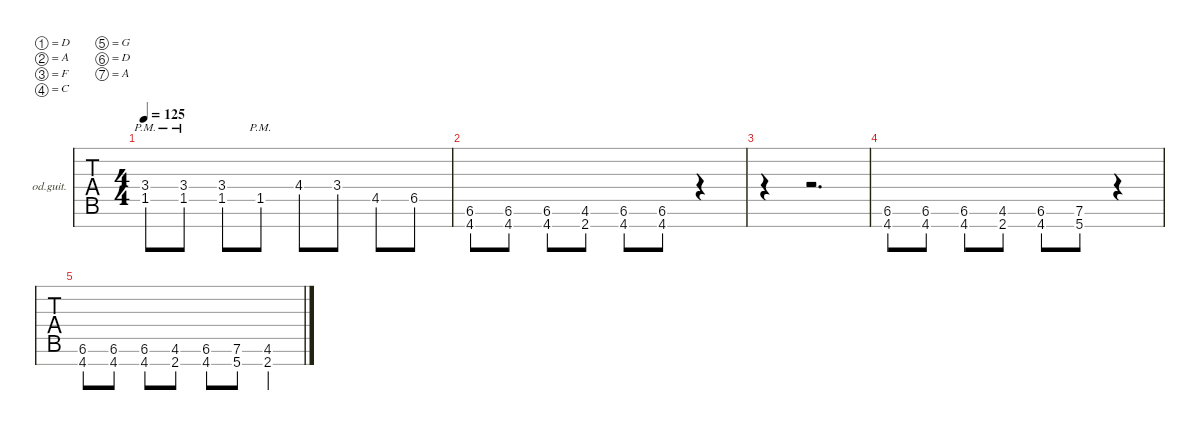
\defaultSystemsLayout 4
\hideDynamics
\bracketExtendMode nobrackets
\firstSystemTrackNameOrientation horizontal
\otherSystemsTrackNameOrientation horizontal
\track ("7str" "od.guit.") {defaultSystemsLayout 4 solo instrument overdrivenguitar}
\staff {tabs}
\tuning (D4 A3 F3 C3 G2 D2 A1)
\ts (4 4)
\scale
0.928779
\tempo 125
\accidentals auto
\clef g2
\ottava regular
\simile none
\scale
0.928779
\ks c#minor
(3.4{pm acc #} 1.5{pm acc #}).8{dy mf beam Up} (3.4{pm acc #} 1.5{pm acc #}).8{beam Up} (3.4{acc #} 1.5{acc #}).8{beam Up} 1.5{pm acc #}.8{beam Up} 4.4{acc forcenatural}.8{beam Up} 3.4{acc #}.8{beam Up} 4.5{acc forcenatural}.8{beam Up} 6.5{acc #}.8{beam Up} |
\scale
1.23767
\scale
1.26279 (6.6{acc #} 4.7{acc #}).8{beam Up} (6.6{acc #} 4.7{acc #}).8{beam Up} (6.6{acc #} 4.7{acc #}).8{beam Up} (4.6{acc #} 2.7{acc forcenatural}).8{beam Up} (6.6{acc #} 4.7{acc #}).8{beam Up} (6.6{acc #} 4.7{acc #}).8{beam Up} r.4{beam Up} |
\scale
0.909876
\scale
0.900351 r.4{beam Down} r.2{d beam Down} |
\scale
0.909876
\scale
0.900351 (6.6{acc #} 4.7{acc #}).8{beam Up} (6.6{acc #} 4.7{acc #}).8{beam Up} (6.6{acc #} 4.7{acc #}).8{beam Up} (4.6{acc #} 2.7{acc forcenatural}).8{beam Up} (6.6{acc #} 4.7{acc #}).8{beam Up} (7.6{acc forcenatural} 5.7{acc forcenatural}).8{beam Up} r.4{beam Up} |
\scale
0.942578
\scale
0.936509 (6.6{acc #} 4.7{acc #}).8{beam Up} (6.6{acc #} 4.7{acc #}).8{beam Up} (6.6{acc #} 4.7{acc #}).8{beam Up} (4.6{acc #} 2.7{acc forcenatural}).8{beam Up} (6.6{acc #} 4.7{acc #}).8{beam Up} (7.6{acc forcenatural} 5.7{acc forcenatural}).8{beam Up} (4.6{acc #} 2.7{acc forcenatural}).4{beam Up}
